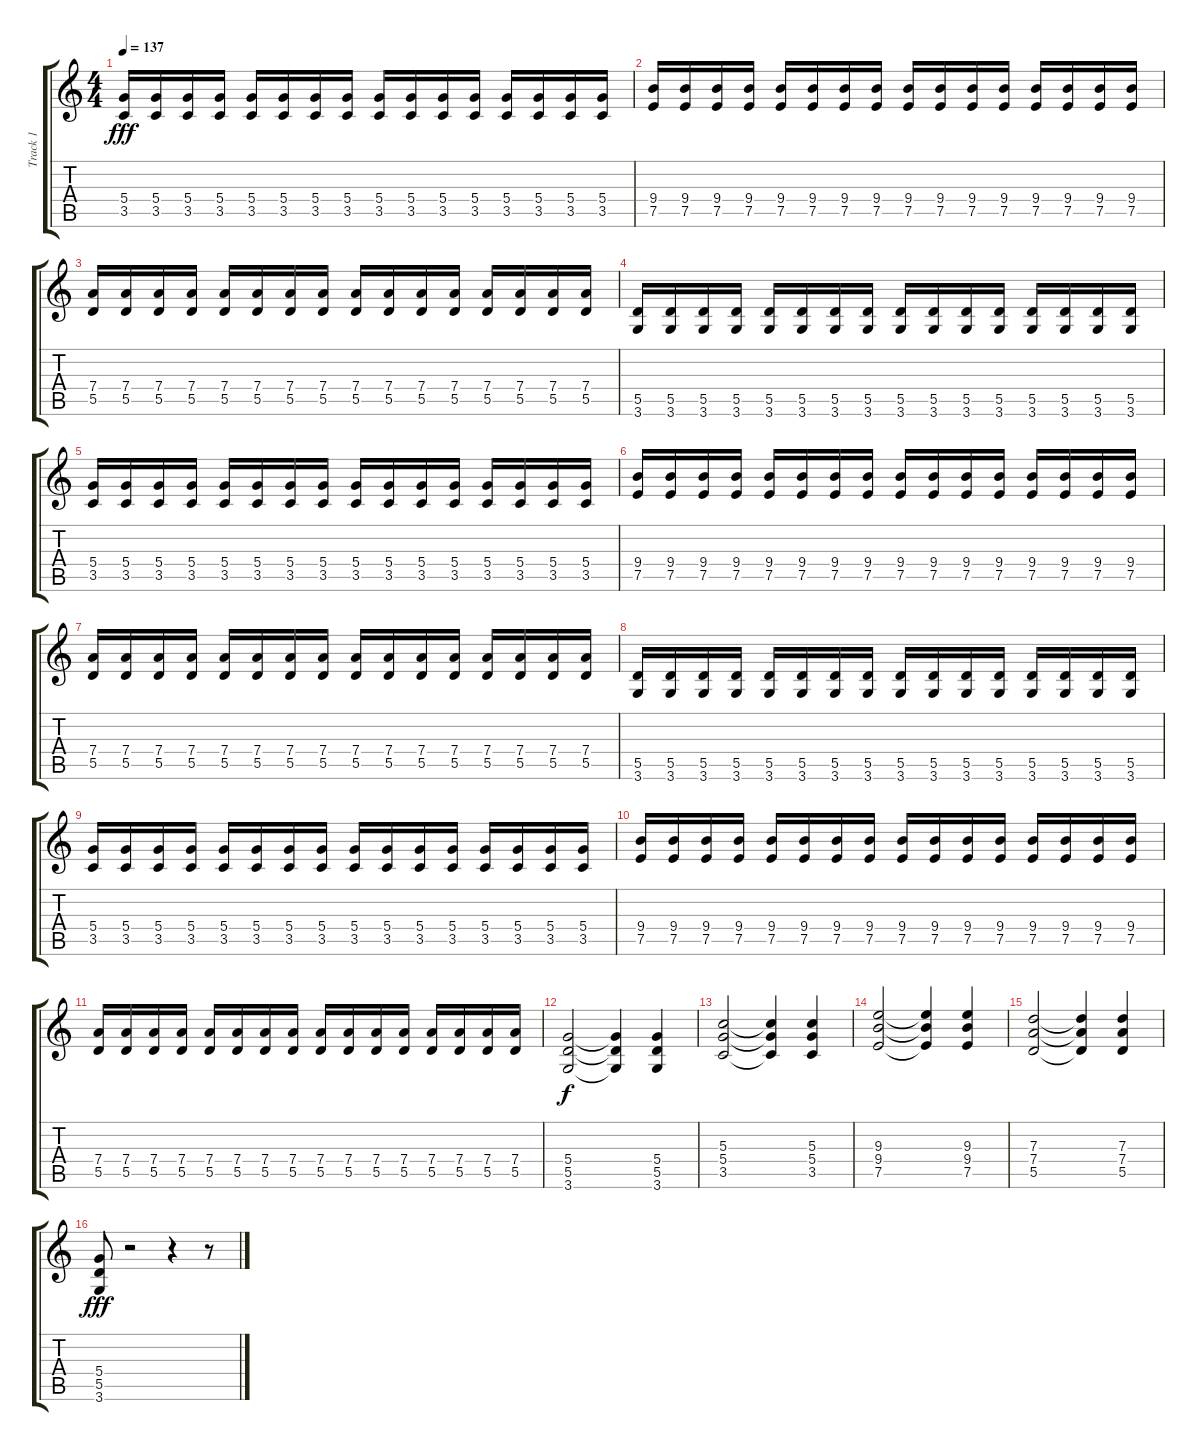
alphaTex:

\track ("Track 1" "Track 1") {instrument distortionguitar}
\staff {score tabs}
\tuning (E4 B3 G3 D3 A2 E2) {hide}
\ts (4 4)
\tempo 137
\clef g2
\ks c
(5.4 3.5).16{dy fff} (5.4 3.5).16 (5.4 3.5).16 (5.4 3.5).16 (5.4 3.5).16 (5.4 3.5).16 (5.4 3.5).16 (5.4 3.5).16 (5.4 3.5).16 (5.4 3.5).16 (5.4 3.5).16 (5.4 3.5).16 (5.4 3.5).16 (5.4 3.5).16 (5.4 3.5).16 (5.4 3.5).16 |
(9.4 7.5).16 (9.4 7.5).16 (9.4 7.5).16 (9.4 7.5).16 (9.4 7.5).16 (9.4 7.5).16 (9.4 7.5).16 (9.4 7.5).16 (9.4 7.5).16 (9.4 7.5).16 (9.4 7.5).16 (9.4 7.5).16 (9.4 7.5).16 (9.4 7.5).16 (9.4 7.5).16 (9.4 7.5).16 |
(7.4 5.5).16 (7.4 5.5).16 (7.4 5.5).16 (7.4 5.5).16 (7.4 5.5).16 (7.4 5.5).16 (7.4 5.5).16 (7.4 5.5).16 (7.4 5.5).16 (7.4 5.5).16 (7.4 5.5).16 (7.4 5.5).16 (7.4 5.5).16 (7.4 5.5).16 (7.4 5.5).16 (7.4 5.5).16 |
(5.5 3.6).16 (5.5 3.6).16 (5.5 3.6).16 (5.5 3.6).16 (5.5 3.6).16 (5.5 3.6).16 (5.5 3.6).16 (5.5 3.6).16 (5.5 3.6).16 (5.5 3.6).16 (5.5 3.6).16 (5.5 3.6).16 (5.5 3.6).16 (5.5 3.6).16 (5.5 3.6).16 (5.5 3.6).16 |
(5.4 3.5).16 (5.4 3.5).16 (5.4 3.5).16 (5.4 3.5).16 (5.4 3.5).16 (5.4 3.5).16 (5.4 3.5).16 (5.4 3.5).16 (5.4 3.5).16 (5.4 3.5).16 (5.4 3.5).16 (5.4 3.5).16 (5.4 3.5).16 (5.4 3.5).16 (5.4 3.5).16 (5.4 3.5).16 |
(9.4 7.5).16 (9.4 7.5).16 (9.4 7.5).16 (9.4 7.5).16 (9.4 7.5).16 (9.4 7.5).16 (9.4 7.5).16 (9.4 7.5).16 (9.4 7.5).16 (9.4 7.5).16 (9.4 7.5).16 (9.4 7.5).16 (9.4 7.5).16 (9.4 7.5).16 (9.4 7.5).16 (9.4 7.5).16 |
(7.4 5.5).16 (7.4 5.5).16 (7.4 5.5).16 (7.4 5.5).16 (7.4 5.5).16 (7.4 5.5).16 (7.4 5.5).16 (7.4 5.5).16 (7.4 5.5).16 (7.4 5.5).16 (7.4 5.5).16 (7.4 5.5).16 (7.4 5.5).16 (7.4 5.5).16 (7.4 5.5).16 (7.4 5.5).16 |
(5.5 3.6).16 (5.5 3.6).16 (5.5 3.6).16 (5.5 3.6).16 (5.5 3.6).16 (5.5 3.6).16 (5.5 3.6).16 (5.5 3.6).16 (5.5 3.6).16 (5.5 3.6).16 (5.5 3.6).16 (5.5 3.6).16 (5.5 3.6).16 (5.5 3.6).16 (5.5 3.6).16 (5.5 3.6).16 |
(5.4 3.5).16 (5.4 3.5).16 (5.4 3.5).16 (5.4 3.5).16 (5.4 3.5).16 (5.4 3.5).16 (5.4 3.5).16 (5.4 3.5).16 (5.4 3.5).16 (5.4 3.5).16 (5.4 3.5).16 (5.4 3.5).16 (5.4 3.5).16 (5.4 3.5).16 (5.4 3.5).16 (5.4 3.5).16 |
(9.4 7.5).16 (9.4 7.5).16 (9.4 7.5).16 (9.4 7.5).16 (9.4 7.5).16 (9.4 7.5).16 (9.4 7.5).16 (9.4 7.5).16 (9.4 7.5).16 (9.4 7.5).16 (9.4 7.5).16 (9.4 7.5).16 (9.4 7.5).16 (9.4 7.5).16 (9.4 7.5).16 (9.4 7.5).16 |
(7.4 5.5).16 (7.4 5.5).16 (7.4 5.5).16 (7.4 5.5).16 (7.4 5.5).16 (7.4 5.5).16 (7.4 5.5).16 (7.4 5.5).16 (7.4 5.5).16 (7.4 5.5).16 (7.4 5.5).16 (7.4 5.5).16 (7.4 5.5).16 (7.4 5.5).16 (7.4 5.5).16 (7.4 5.5).16 |
(5.4 5.5 3.6).2{dy f} (5.4{t} 5.5{t} 3.6{t}).4 (5.4 5.5 3.6).4 |
(5.3 5.4 3.5).2 (5.3{t} 5.4{t} 3.5{t}).4 (5.3 5.4 3.5).4 |
(9.3 9.4 7.5).2 (9.3{t} 9.4{t} 7.5{t}).4 (9.3 9.4 7.5).4 |
(7.3 7.4 5.5).2 (7.3{t} 7.4{t} 5.5{t}).4 (7.3 7.4 5.5).4 |
(5.4 5.5 3.6).8{dy fff} r.2 r.4 r.8
